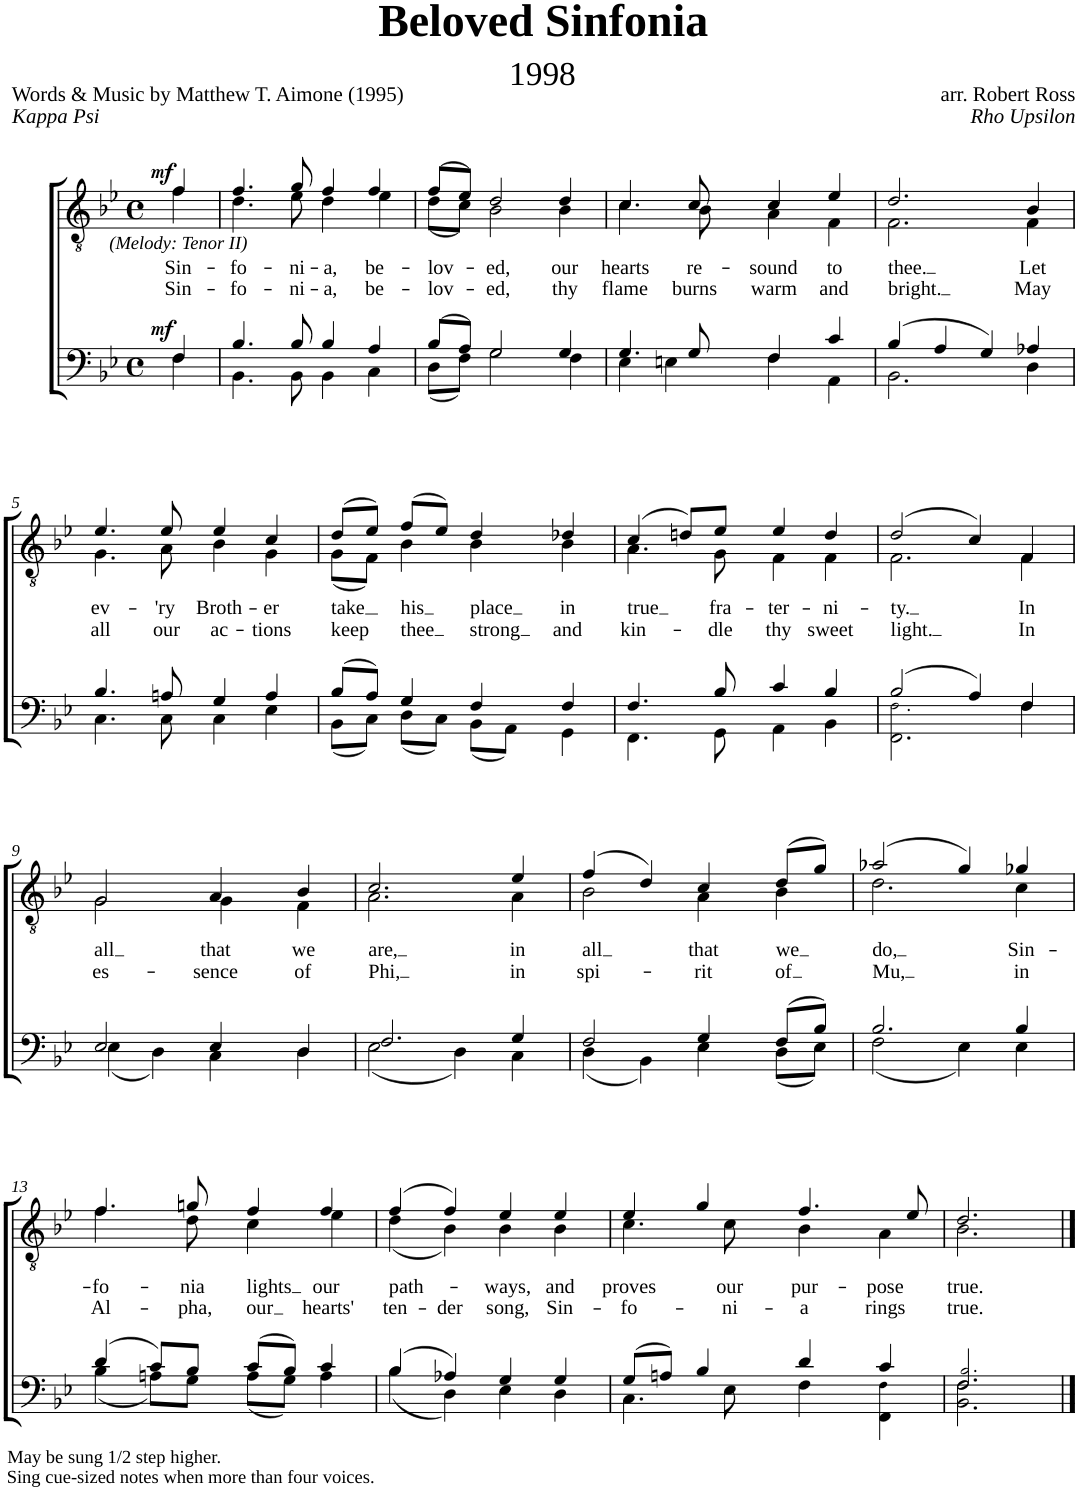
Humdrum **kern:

**kern	**dynam	**kern	**text	**text	**dynam
*part2	*part2	*part1	*part1	*part1	*part1
*staff2	*staff2	*staff1	*staff1	*staff1	*staff1
*I"Piano 4	*	*I"Piano 2	*	*	*
*I'Pno	*	*I'Pno	*	*	*
*clefF4	*	*clefGv2	*	*	*
*k[b-e-]	*	*k[b-e-]	*	*	*
*M4/4	*	*M4/4	*	*	*
*met(c)	*	*met(c)	*	*	*
=	=	=	=	=	=
*^	*	*^	*	*	*
!	!	!	!LO:TX:b:i:t=(Melody&colon; Tenor II)	!	!	!	!
!	!	!LO:DY:a	!	!	!LO:LY:b	!LO:LY:b	!LO:DY:a
4F/	4F\	mf	4f/	4f\	Sin-	Sin-	mf
=1	=1	=1	=1	=1	=1	=1	=1
!	!	!	!	!	!LO:LY:b	!LO:LY:b	!
4.B-/	4.BB-\	.	4.f/	4.d\	-fo-	-fo-	.
!	!	!	!	!	!LO:LY:b	!LO:LY:b	!
8B-/	8BB-\	.	8g/	8e-\	-ni-	-ni-	.
!	!	!	!	!	!LO:LY:b	!LO:LY:b	!
4B-/	4BB-\	.	4f/	4d\	-a,	-a,	.
!	!	!	!	!	!LO:LY:b	!LO:LY:b	!
4A/	4C\	.	4f/	4e-\	be-	be-	.
=2	=2	=2	=2	=2	=2	=2	=2
!	!	!	!	!	!LO:LY:b	!LO:LY:b	!
(8B-/L	(8D\L	.	(8f/L	(8d\L	-lov-	-lov-	.
8A/J)	8F\J)	.	8e-/J)	8c\J)	.	.	.
!	!	!	!	!	!LO:LY:b	!LO:LY:b	!
2G/	2G\	.	2d/	2B-\	-ed,	-ed,	.
!	!	!	!	!	!LO:LY:b	!LO:LY:b	!
4G/	4F\	.	4d/	4B-\	our	thy	.
=3	=3	=3	=3	=3	=3	=3	=3
!	!	!	!	!	!LO:LY:b	!LO:LY:b	!
4.G/	4E-\	.	4.c/	4.c\	hearts	flame	.
.	4En\	.	.	.	.	.	.
!	!	!	!	!	!LO:LY:b	!LO:LY:b	!
8G/	.	.	8c/	8B-\	re-	burns	.
!	!	!	!	!	!LO:LY:b	!LO:LY:b	!
4F/	4F\	.	4c/	4A\	-sound	warm	.
!	!	!	!	!	!LO:LY:b	!LO:LY:b	!
4c/	4AA\	.	4e-/	4F\	to	and	.
=4	=4	=4	=4	=4	=4	=4	=4
!	!	!	!	!	!LO:LY:b	!LO:LY:b	!
(4B-/	2.BB-\	.	2.d/	2.F\	thee.	bright.	.
4A/	.	.	.	.	.	.	.
4G/)	.	.	.	.	.	.	.
!	!	!	!	!	!LO:LY:b	!LO:LY:b	!
4A-X/	4D\	.	4B-/	4F\	Let	May	.
!!LO:LB:g=z	!!
=5	=5	=5	=5	=5	=5	=5	=5
!	!	!	!	!	!LO:LY:b	!LO:LY:b	!
4.B-/	4.C\	.	4.e-/	4.G\	ev-	all	.
!	!	!	!	!	!LO:LY:b	!LO:LY:b	!
8An/	8C\	.	8e-/	8A\	-'ry	our	.
!	!	!	!	!	!LO:LY:b	!LO:LY:b	!
4G/	4C\	.	4e-/	4B-\	Broth-	ac-	.
!	!	!	!	!	!LO:LY:b	!LO:LY:b	!
4A/	4E-\	.	4c/	4G\	-er	-tions	.
=6	=6	=6	=6	=6	=6	=6	=6
!	!	!	!	!	!LO:LY:b	!LO:LY:b	!
(8B-/L	(8BB-\L	.	(8d/L	(8G\L	take	keep	.
8A/J)	8C\J)	.	8e-/J)	8F\J)	.	.	.
!	!	!	!	!	!LO:LY:b	!LO:LY:b	!
4G/	(8D\L	.	(8f/L	4B-\	his	thee	.
.	8C\J)	.	8e-/J)	.	.	.	.
!	!	!	!	!	!LO:LY:b	!LO:LY:b	!
4F/	(8BB-\L	.	4d/	4B-\	place	strong	.
.	8AA\J)	.	.	.	.	.	.
!	!	!	!	!	!LO:LY:b	!LO:LY:b	!
4F/	4GG\	.	4d-X/	4B-\	in	and	.
=7	=7	=7	=7	=7	=7	=7	=7
!	!	!	!	!	!LO:LY:b	!LO:LY:b	!
4.F/	4.FF\	.	(4c/	4.A\	true	kin-	.
.	.	.	8dn/L)	.	.	.	.
!	!	!	!	!	!LO:LY:b	!LO:LY:b	!
8B-/	8GG\	.	8e-/J	8G\	fra-	-dle	.
!	!	!	!	!	!LO:LY:b	!LO:LY:b	!
4c/	4AA\	.	4e-/	4F\	-ter-	thy	.
!	!	!	!	!	!LO:LY:b	!LO:LY:b	!
4B-/	4BB-\	.	4d/	4F\	-ni-	sweet	.
=8	=8	=8	=8	=8	=8	=8	=8
!	!	!	!	!	!LO:LY:b	!LO:LY:b	!
(2B-/	2.FF\ 2.F!\	.	(2d/	2.F\	-ty.	light.	.
4A/)	.	.	4c/)	.	.	.	.
!	!	!	!	!	!LO:LY:b	!LO:LY:b	!
4F/	4F\	.	4F/	4F\	In	In	.
!!LO:LB:g=z	!!
=9	=9	=9	=9	=9	=9	=9	=9
!	!	!	!	!	!LO:LY:b	!LO:LY:b	!
2E-/	(4E-\	.	2G/	2G\	all	es-	.
.	4D\)	.	.	.	.	.	.
!	!	!	!	!	!LO:LY:b	!LO:LY:b	!
4E-/	4C\	.	4A/	4G\	that	-sence	.
!	!	!	!	!	!LO:LY:b	!LO:LY:b	!
4D/	4D\	.	4B-/	4F\	we	of	.
=10	=10	=10	=10	=10	=10	=10	=10
!	!	!	!	!	!LO:LY:b	!LO:LY:b	!
2.F/	(2E-\	.	2.c/	2.A\	are,	Phi,	.
.	4D\)	.	.	.	.	.	.
!	!	!	!	!	!LO:LY:b	!LO:LY:b	!
4G/	4C\	.	4e-/	4A\	in	in	.
=11	=11	=11	=11	=11	=11	=11	=11
!	!	!	!	!	!LO:LY:b	!LO:LY:b	!
2F/	(4D\	.	(4f/	2B-\	all	spi-	.
.	4BB-\)	.	4d/)	.	.	.	.
!	!	!	!	!	!LO:LY:b	!LO:LY:b	!
4G/	4E-\	.	4c/	4A\	that	-rit	.
!	!	!	!	!	!LO:LY:b	!LO:LY:b	!
(8F/L	(8D\L	.	(8d/L	4B-\	we	of	.
8B-/J)	8E-\J)	.	8g/J)	.	.	.	.
=12	=12	=12	=12	=12	=12	=12	=12
!	!	!	!	!	!LO:LY:b	!LO:LY:b	!
2.B-/	(2F\	.	(2a-X/	2.d\	do,	Mu,	.
.	4E-\)	.	4g/)	.	.	.	.
!	!	!	!	!	!LO:LY:b	!LO:LY:b	!
4B-/	4E-\	.	4g-X/	4c\	Sin-	in	.
!!LO:LB:g=z	!!
=13	=13	=13	=13	=13	=13	=13	=13
!LO:TX:b:t=May be sung 1/2 step higher.	!	!	!	!	!	!	!
!LO:TX:b:t=Sing cue-sized notes when more than four voices.	!	!	!	!	!	!	!
!	!	!	!	!	!LO:LY:b	!LO:LY:b	!
(4d/	(4B-\	.	4.f/	4.f\	-fo-	Al-	.
8c/L)	8An\L)	.	.	.	.	.	.
!	!	!	!	!	!LO:LY:b	!LO:LY:b	!
8B-/J	8G\J	.	8gn/	8d\	-nia	-pha,	.
!	!	!	!	!	!LO:LY:b	!LO:LY:b	!
(8c/L	(8A\L	.	4f/	4c\	lights	our	.
8B-/J)	8G\J)	.	.	.	.	.	.
!	!	!	!	!	!LO:LY:b	!LO:LY:b	!
4c/	4A\	.	4f/	4e-\	our	hearts'	.
=14	=14	=14	=14	=14	=14	=14	=14
!	!	!	!	!	!LO:LY:b	!LO:LY:b	!
(4B-/	(4B-\	.	(4f/	(4d\	path-	ten-	.
!	!	!	!	!	!	!LO:LY:b	!
4A-X/)	4D\)	.	4f/)	4B-\)	.	-der	.
!	!	!	!	!	!LO:LY:b	!LO:LY:b	!
4G/	4E-\	.	4e-/	4B-\	-ways,	song,	.
!	!	!	!	!	!LO:LY:b	!LO:LY:b	!
4G/	4D\	.	4e-/	4B-\	and	Sin-	.
=15	=15	=15	=15	=15	=15	=15	=15
!	!	!	!	!	!LO:LY:b	!LO:LY:b	!
(8G/L	4.C\	.	4e-/	4.c\	proves	-fo-	.
8An/J)	.	.	.	.	.	.	.
4B-/	.	.	4g/	.	.	.	.
!	!	!	!	!	!LO:LY:b	!LO:LY:b	!
.	8E-\	.	.	8c\	our	-ni-	.
!	!	!	!	!	!LO:LY:b	!LO:LY:b	!
4d/	4F\	.	4.f/	4B-\	pur-	-a	.
!	!	!	!	!	!LO:LY:b	!LO:LY:b	!
4c/	4FF\ 4F!\	.	.	4A\	-pose	rings	.
.	.	.	8e-/	.	.	.	.
=16	=16	=16	=16	=16	=16	=16	=16
!	!	!	!	!	!LO:LY:b	!LO:LY:b	!
2.F/ 2.B-!/	2.BB-\ 2.F\	.	2.d/	2.B-\	true.	true.	.
*v	*v	*	*	*	*	*	*
*	*	*v	*v	*	*	*
==	==	==	==	==	==
*-	*-	*-	*-	*-	*-
